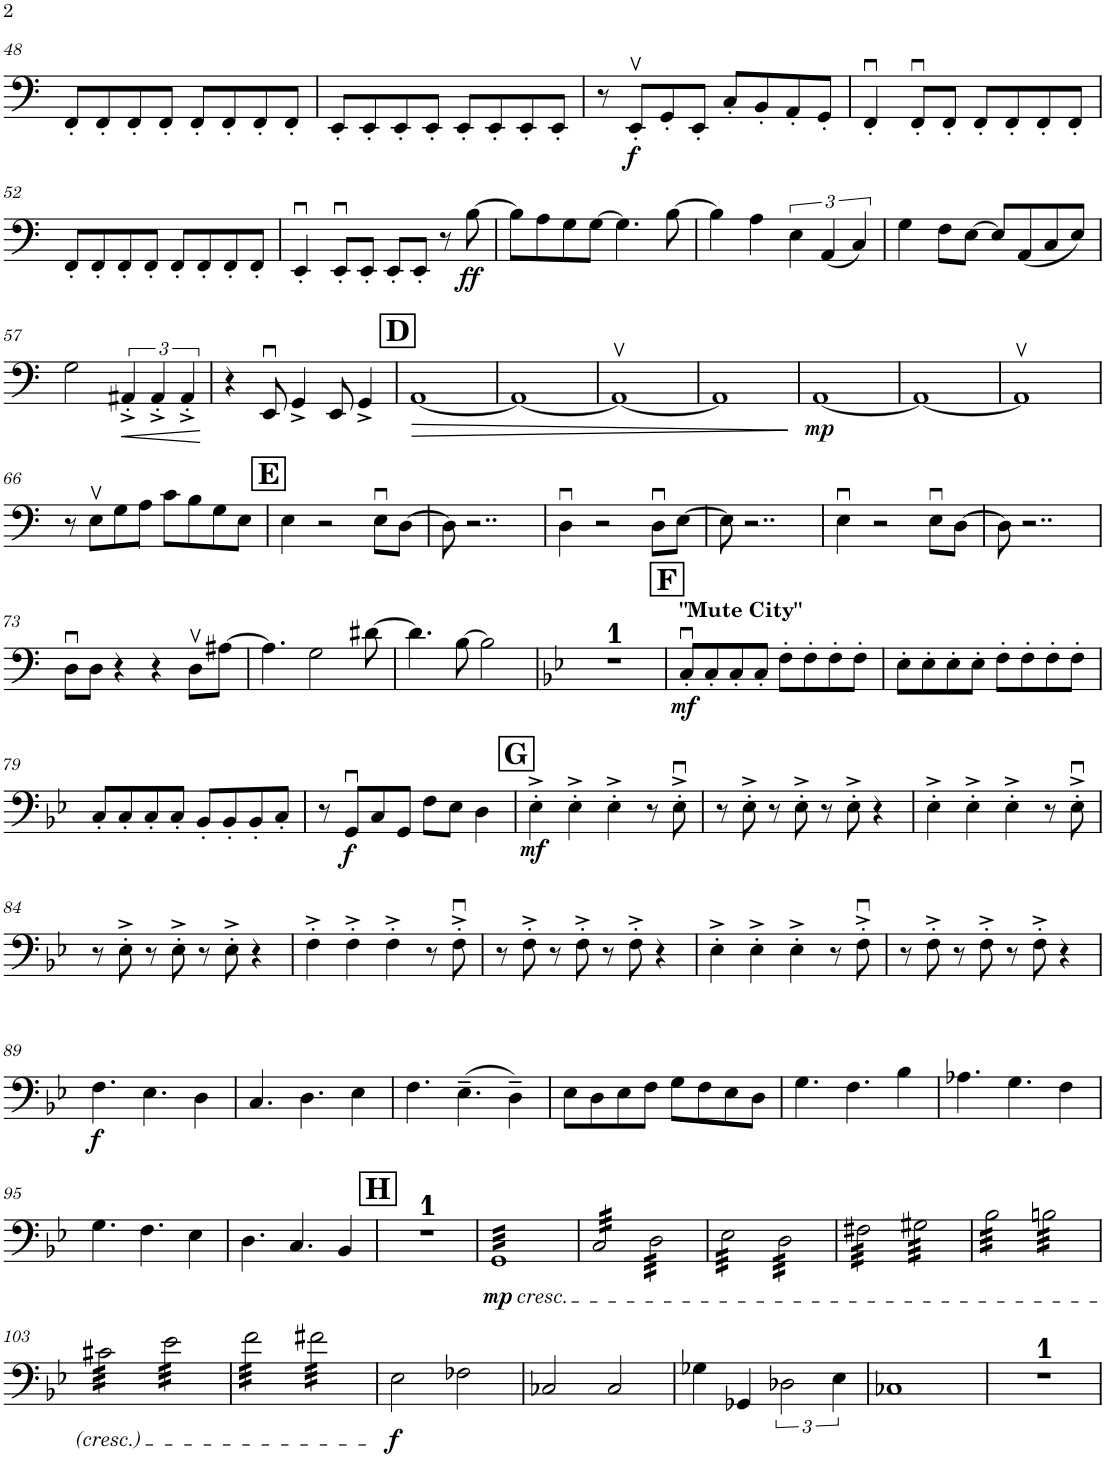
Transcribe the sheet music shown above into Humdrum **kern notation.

**kern	**dynam
*part1	*part1
*staff1	*staff1
*I"Contrabasses	*
*I'Cbs.	*
!!LO:PB:g=z
*clefF4	*
*Trd7c12	*
*k[]	*
*M4/4	*
=48	=48
8FF'/L	.
8FF'/	.
8FF'/	.
8FF'/J	.
8FF'/L	.
8FF'/	.
8FF'/	.
8FF'/J	.
=49	=49
8EE'/L	.
8EE'/	.
8EE'/	.
8EE'/J	.
8EE'/L	.
8EE'/	.
8EE'/	.
8EE'/J	.
=50	=50
8r	.
!	!LO:DY:b
8EEv'/L	f
8GG'/	.
8EE'/J	.
8C'/L	.
8BB'/	.
8AA'/	.
8GG'/J	.
=51	=51
4FFu'/	.
8FFu'/L	.
8FF'/J	.
8FF'/L	.
8FF'/	.
8FF'/	.
8FF'/J	.
!!LO:LB:g=z
=52	=52
8FF'/L	.
8FF'/	.
8FF'/	.
8FF'/J	.
8FF'/L	.
8FF'/	.
8FF'/	.
8FF'/J	.
=53	=53
4EEu'/	.
8EEu'/L	.
8EE'/J	.
8EE'/L	.
8EE'/J	.
8r	.
!	!LO:DY:b
[8B\	ff
=54	=54
8B\L]	.
8A\	.
8G\	.
[8G\J	.
4.G\]	.
[8B\	.
=55	=55
4B\]	.
4A\	.
6E\	.
(6AA/	.
6C/)	.
=56	=56
4G\	.
8F\L	.
[8E\J	.
8E/L]	.
(8AA/	.
8C/	.
8E/J)	.
!!LO:LB:g=z
=57	=57
2G\	.
!	!LO:HP:b
6AA#X'^/	<
6AA#'^/	.
6AA#'^/	.
.	[
=58	=58
4r	.
8EEu/	.
4GG^/	.
8EE/	.
4GG^/	.
!!LO:REH:place=s1:a:B:cj:fs=14:t=D
=59	=59
!	!LO:HP:b
[1AA	>
=60	=60
1AA_	.
=61	=61
1AAv_	.
=62	=62
1AA]	.
.	]
=63	=63
!	!LO:DY:b
[1AA	mp
=64	=64
1AA_	.
=65	=65
1AAv]	.
!!LO:LB:g=z
=66	=66
8r	.
8Ev\L	.
8G\	.
8A\J	.
8c\L	.
8B\	.
8G\	.
8E\J	.
!!LO:REH:place=s1:a:B:cj:fs=14:t=E
=67	=67
4E\	.
2r	.
8Eu\L	.
[8D\J	.
=68	=68
8D\]	.
2..r	.
=69	=69
4Du\	.
2r	.
8Du\L	.
[8E\J	.
=70	=70
8E\]	.
2..r	.
=71	=71
4Eu\	.
2r	.
8Eu\L	.
[8D\J	.
=72	=72
8D\]	.
2..r	.
!!LO:LB:g=z
=73	=73
8Du\L	.
8D\J	.
4r	.
4r	.
8Dv\L	.
[8A#X\J	.
=74	=74
4.A#\]	.
2G\	.
[8d#X\	.
=75	=75
4.d#\]	.
[8B\	.
2B\]	.
=76	=76
*k[b-e-]	*
1r	.
!!LO:REH:place=s1:a:B:cj:fs=14:t=F
=77	=77
!LO:TX:a:B:t="Mute City"	!
!	!LO:DY:b
8Cu'/L	mf
8C'/	.
8C'/	.
8C'/J	.
8F'\L	.
8F'\	.
8F'\	.
8F'\J	.
=78	=78
8E-'\L	.
8E-'\	.
8E-'\	.
8E-'\J	.
8F'\L	.
8F'\	.
8F'\	.
8F'\J	.
!!LO:LB:g=z
=79	=79
8C'/L	.
8C'/	.
8C'/	.
8C'/J	.
8BB-'/L	.
8BB-'/	.
8BB-'/	.
8C'/J	.
=80	=80
8r	.
!	!LO:DY:b
8GGu/L	f
8C/	.
8GG/J	.
8F\L	.
8E-\J	.
4D\	.
!!LO:REH:place=s1:a:B:cj:fs=14:t=G
=81	=81
!	!LO:DY:b
4E-'^\	mf
4E-'^\	.
4E-'^\	.
8r	.
8E-u'^\	.
=82	=82
8r	.
8E-'^\	.
8r	.
8E-'^\	.
8r	.
8E-'^\	.
4r	.
=83	=83
4E-'^\	.
4E-'^\	.
4E-'^\	.
8r	.
8E-u'^\	.
!!LO:LB:g=z
=84	=84
8r	.
8E-'^\	.
8r	.
8E-'^\	.
8r	.
8E-'^\	.
4r	.
=85	=85
4F'^\	.
4F'^\	.
4F'^\	.
8r	.
8Fu'^\	.
=86	=86
8r	.
8F'^\	.
8r	.
8F'^\	.
8r	.
8F'^\	.
4r	.
=87	=87
4E-'^\	.
4E-'^\	.
4E-'^\	.
8r	.
8Fu'^\	.
=88	=88
8r	.
8F'^\	.
8r	.
8F'^\	.
8r	.
8F'^\	.
4r	.
!!LO:LB:g=z
=89	=89
!	!LO:DY:b
4.F\	f
4.E-\	.
4D\	.
=90	=90
4.C/	.
4.D\	.
4E-\	.
=91	=91
4.F\	.
(4.E-~\	.
4D~\)	.
=92	=92
8E-\L	.
8D\	.
8E-\	.
8F\J	.
8G\L	.
8F\	.
8E-\	.
8D\J	.
=93	=93
4.G\	.
4.F\	.
4B-\	.
=94	=94
4.A-X\	.
4.G\	.
4F\	.
!!LO:LB:g=z
=95	=95
4.G\	.
4.F\	.
4E-\	.
=96	=96
4.D\	.
4.C/	.
4BB-/	.
!!LO:REH:place=s1:a:B:cj:fs=14:t=H
=97	=97
1r	.
=98	=98
!LO:TX:b:i:t=cresc.	!
!	!LO:DY:b
*tremolo	*
32GGLLL	mp
32GG	.
32GG	.
32GG	.
32GG	.
32GG	.
32GG	.
32GG	.
32GG	.
32GG	.
32GG	.
32GG	.
32GG	.
32GG	.
32GG	.
32GG	.
32GG	.
32GG	.
32GG	.
32GG	.
32GG	.
32GG	.
32GG	.
32GG	.
32GG	.
32GG	.
32GG	.
32GG	.
32GG	.
32GG	.
32GG	.
32GGJJJ	.
=99	=99
32C/LLL	.
32C/	.
32C/	.
32C/	.
32C/	.
32C/	.
32C/	.
32C/	.
32C/	.
32C/	.
32C/	.
32C/	.
32C/	.
32C/	.
32C/	.
32C/JJJ	.
32D\LLL	.
32D\	.
32D\	.
32D\	.
32D\	.
32D\	.
32D\	.
32D\	.
32D\	.
32D\	.
32D\	.
32D\	.
32D\	.
32D\	.
32D\	.
32D\JJJ	.
=100	=100
32E-\LLL	.
32E-\	.
32E-\	.
32E-\	.
32E-\	.
32E-\	.
32E-\	.
32E-\	.
32E-\	.
32E-\	.
32E-\	.
32E-\	.
32E-\	.
32E-\	.
32E-\	.
32E-\JJJ	.
32D\LLL	.
32D\	.
32D\	.
32D\	.
32D\	.
32D\	.
32D\	.
32D\	.
32D\	.
32D\	.
32D\	.
32D\	.
32D\	.
32D\	.
32D\	.
32D\JJJ	.
=101	=101
32F#X\LLL	.
32F#X\	.
32F#X\	.
32F#X\	.
32F#X\	.
32F#X\	.
32F#X\	.
32F#X\	.
32F#X\	.
32F#X\	.
32F#X\	.
32F#X\	.
32F#X\	.
32F#X\	.
32F#X\	.
32F#X\JJJ	.
32G#X\LLL	.
32G#X\	.
32G#X\	.
32G#X\	.
32G#X\	.
32G#X\	.
32G#X\	.
32G#X\	.
32G#X\	.
32G#X\	.
32G#X\	.
32G#X\	.
32G#X\	.
32G#X\	.
32G#X\	.
32G#X\JJJ	.
=102	=102
32B-\LLL	.
32B-\	.
32B-\	.
32B-\	.
32B-\	.
32B-\	.
32B-\	.
32B-\	.
32B-\	.
32B-\	.
32B-\	.
32B-\	.
32B-\	.
32B-\	.
32B-\	.
32B-\JJJ	.
32Bn\LLL	.
32Bn\	.
32Bn\	.
32Bn\	.
32Bn\	.
32Bn\	.
32Bn\	.
32Bn\	.
32Bn\	.
32Bn\	.
32Bn\	.
32Bn\	.
32Bn\	.
32Bn\	.
32Bn\	.
32Bn\JJJ	.
!!LO:LB:g=z
=103	=103
32c#X\LLL	.
32c#X\	.
32c#X\	.
32c#X\	.
32c#X\	.
32c#X\	.
32c#X\	.
32c#X\	.
32c#X\	.
32c#X\	.
32c#X\	.
32c#X\	.
32c#X\	.
32c#X\	.
32c#X\	.
32c#X\JJJ	.
32e-\LLL	.
32e-\	.
32e-\	.
32e-\	.
32e-\	.
32e-\	.
32e-\	.
32e-\	.
32e-\	.
32e-\	.
32e-\	.
32e-\	.
32e-\	.
32e-\	.
32e-\	.
32e-\JJJ	.
=104	=104
32f\LLL	.
32f\	.
32f\	.
32f\	.
32f\	.
32f\	.
32f\	.
32f\	.
32f\	.
32f\	.
32f\	.
32f\	.
32f\	.
32f\	.
32f\	.
32f\JJJ	.
32f#X\LLL	.
32f#X\	.
32f#X\	.
32f#X\	.
32f#X\	.
32f#X\	.
32f#X\	.
32f#X\	.
32f#X\	.
32f#X\	.
32f#X\	.
32f#X\	.
32f#X\	.
32f#X\	.
32f#X\	.
32f#X\JJJ	.
*Xtremolo	*
=105	=105
!	!LO:DY:b
2E-\	f
2F-X\	.
=106	=106
2C-X/	.
2C-/	.
=107	=107
4G-X\	.
4GG-X/	.
3D-X\	.
6E-\	.
=108	=108
1C-X	.
=109	=109
1r	.
=	=
*-	*-
